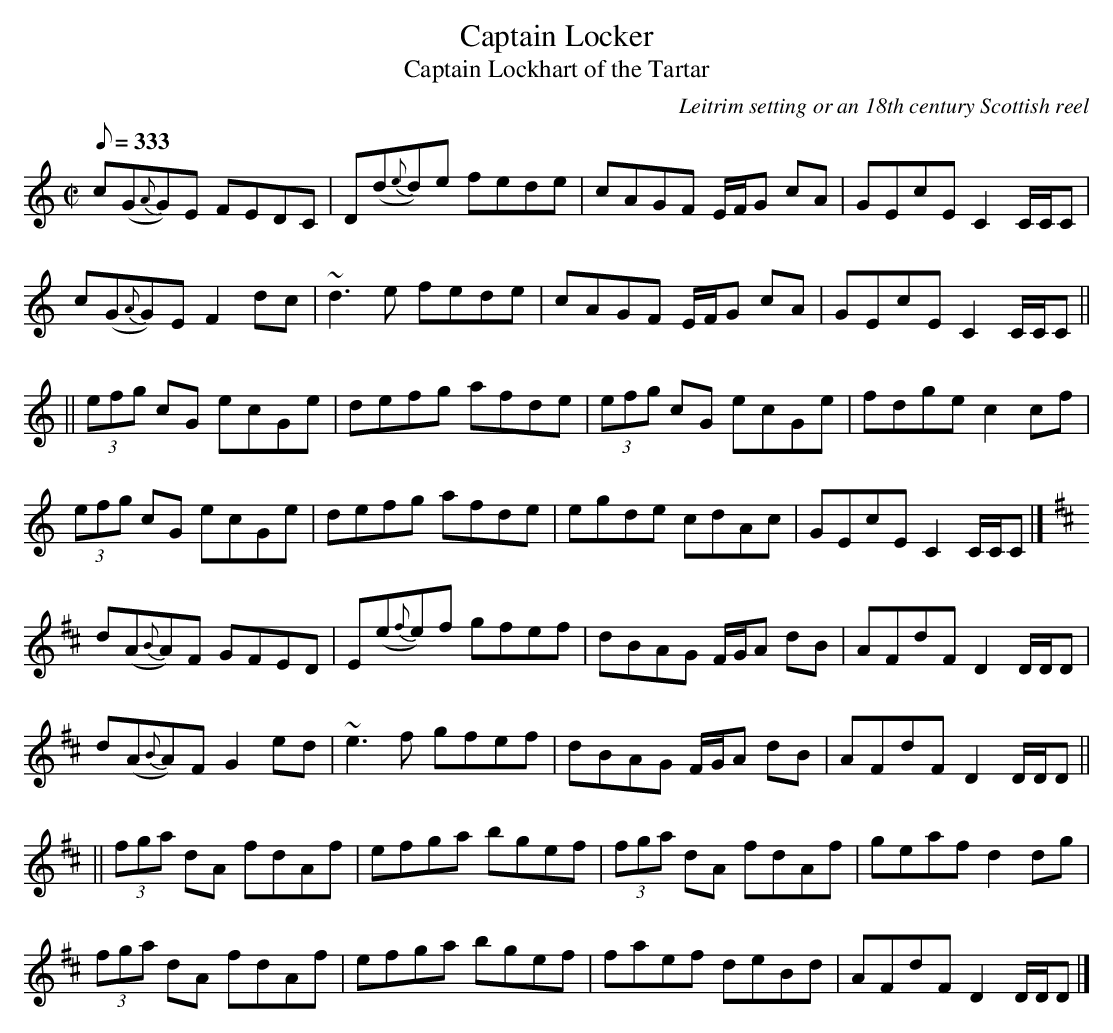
X:1
T:Captain Locker
T:Captain Lockhart of the Tartar
O:Leitrim setting or an 18th century Scottish reel
L:1/8
M:C|
Q:333
K:C
c(G{A}G)E FEDC|D(d{e}d)e fede|cAGF E/F/G cA|GEcE C2 C/C/C|
c(G{A}G)E F2 dc|~d3 e fede|cAGF E/F/G cA|GEcE C2 C/C/C||
||(3efg cG ecGe|defg afde|(3efg cG ecGe|fdge c2 cf|
(3efg cG ecGe|defg afde|egde cdAc|GEcE C2 C/C/C|]
K:D %Transposed from C
d(A{B}A)F GFED|E(e{f}e)f gfef|dBAG F/G/A dB|AFdF D2 D/D/D|
d(A{B}A)F G2 ed|~e3 f gfef|dBAG F/G/A dB|AFdF D2 D/D/D||
||(3fga dA fdAf|efga bgef|(3fga dA fdAf|geaf d2 dg|
(3fga dA fdAf|efga bgef|faef deBd|AFdF D2 D/D/D|]
